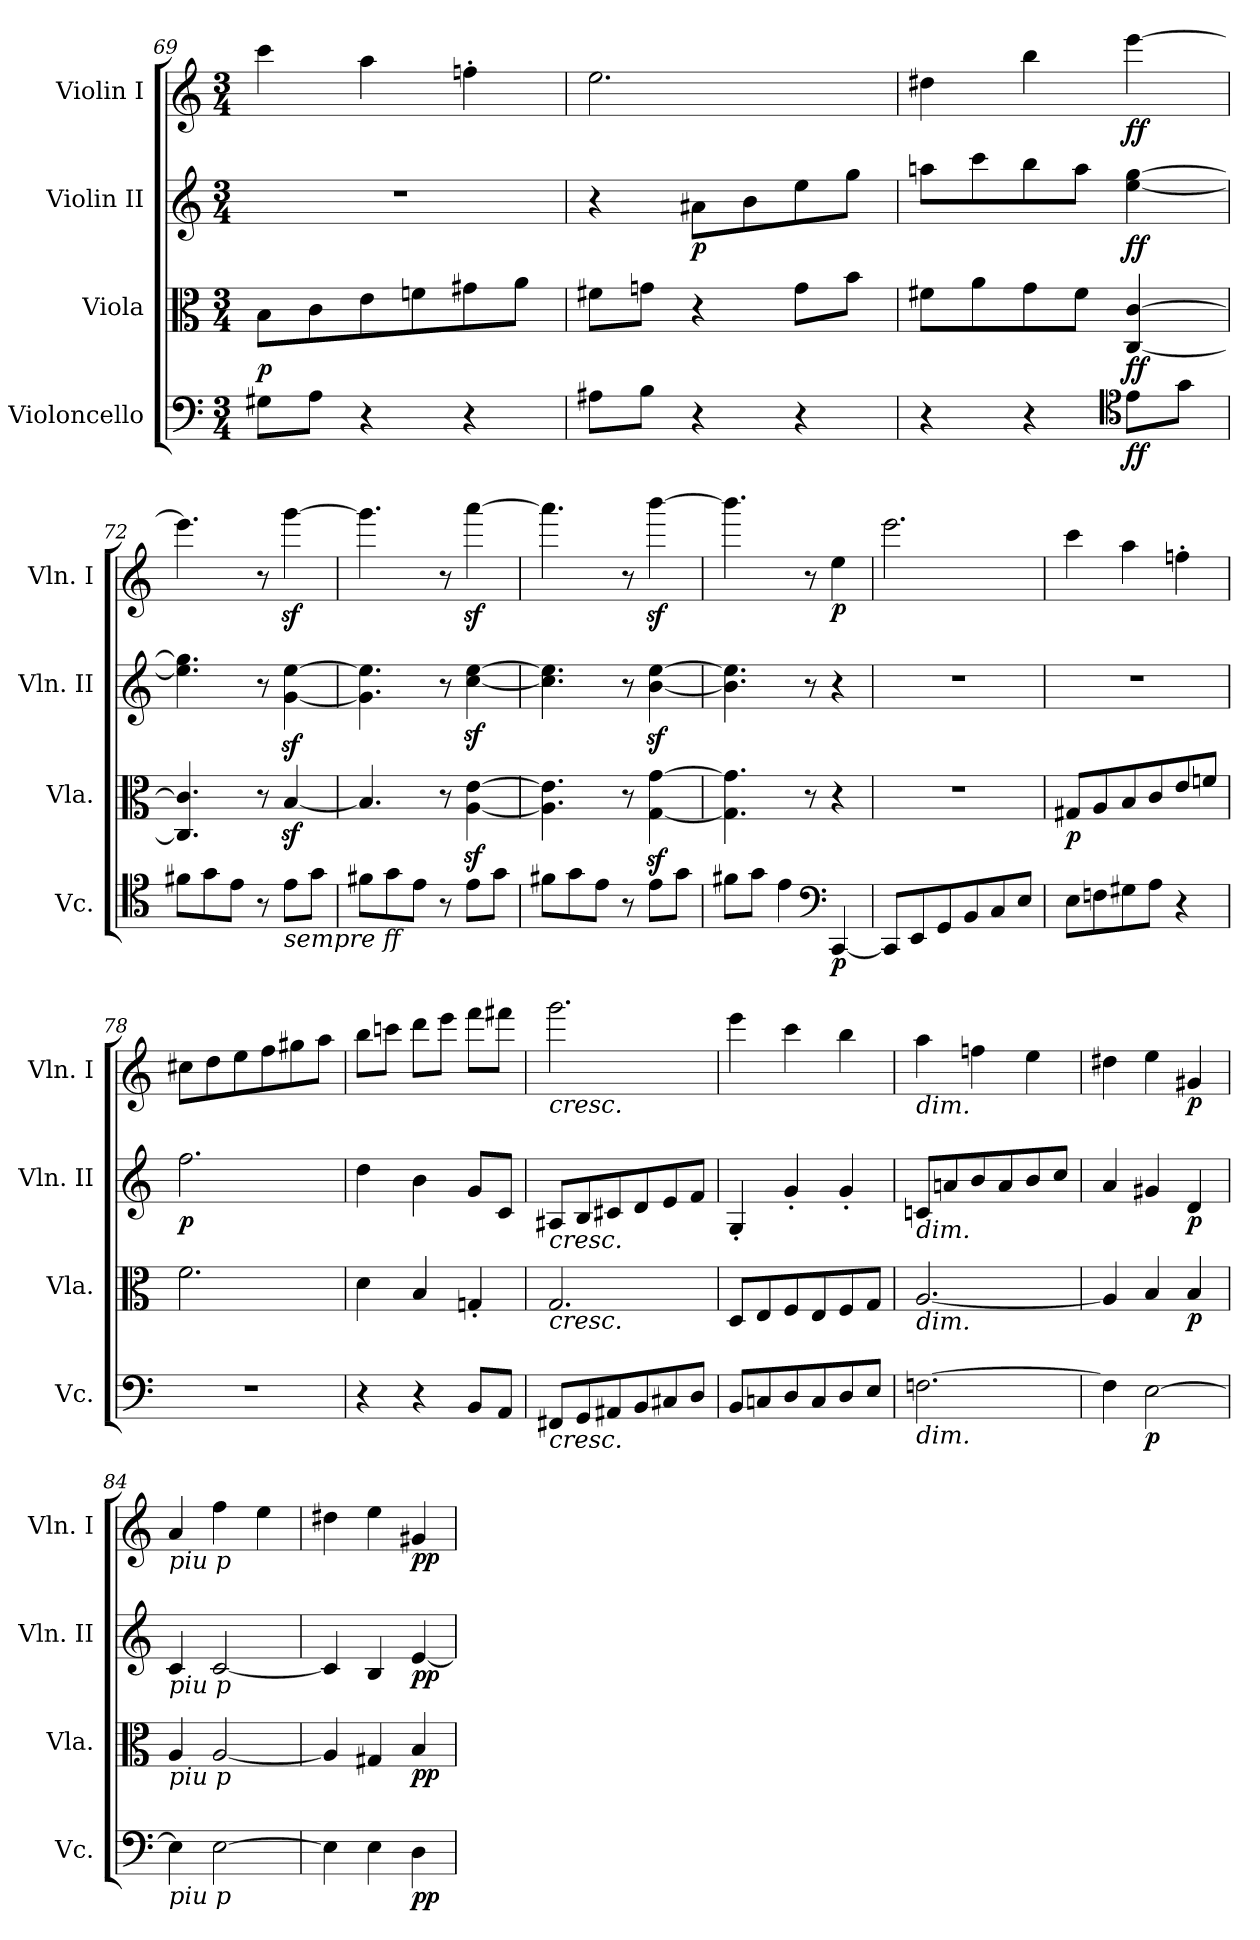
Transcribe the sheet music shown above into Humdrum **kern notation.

**kern	**dynam	**kern	**dynam	**kern	**dynam	**kern	**dynam
*part4	*part4	*part3	*part3	*part2	*part2	*part1	*part1
*staff4	*staff4	*staff3	*staff3	*staff2	*staff2	*staff1	*staff1
*I"Violoncello	*	*I"Viola	*	*I"Violin II	*	*I"Violin I	*
*I'Vc.	*	*I'Vla.	*	*I'Vln. II	*	*I'Vln. I	*
*clefF4	*	*clefC3	*	*clefG2	*	*clefG2	*
*k[]	*	*k[]	*	*k[]	*	*k[]	*
*M3/4	*	*M3/4	*	*M3/4	*	*M3/4	*
=69	=69	=69	=69	=69	=69	=69	=69
!	!	!	!LO:DY:b	!	!	!	!
8G#X\L	.	8B\L	p	2.r	.	4ccc\	.
8A\J	.	8c\	.	.	.	.	.
4r	.	8e\	.	.	.	4aa\	.
.	.	8fn\	.	.	.	.	.
4r	.	8g#X\	.	.	.	4ffn'\	.
.	.	8a\J	.	.	.	.	.
=70	=70	=70	=70	=70	=70	=70	=70
8A#X\L	.	8f#X\L	.	4r	.	2.ee\	.
8B\J	.	8gn\J	.	.	.	.	.
!	!	!	!	!	!LO:DY:b	!	!
4r	.	4r	.	8a#X\L	p	.	.
.	.	.	.	8b\	.	.	.
4r	.	8g\L	.	8ee\	.	.	.
.	.	8b\J	.	8gg\J	.	.	.
=71	=71	=71	=71	=71	=71	=71	=71
4r	.	8f#X\L	.	8aan\L	.	4dd#X\	.
.	.	8a\	.	8ccc\	.	.	.
4r	.	8g\	.	8bb\	.	4bb\	.
.	.	8f#\J	.	8aa\J	.	.	.
*clefC4	*	*	*	*	*	*	*
!	!LO:DY:b	!	!LO:DY:b	!	!LO:DY:b	!	!LO:DY:b
8e\L	ff	[4C/ [4c/	ff	[4ee\ [4gg\	ff	[4eee\	ff
8g\J	.	.	.	.	.	.	.
!!LO:LB:g=z
=72	=72	=72	=72	=72	=72	=72	=72
8f#X\L	.	4.C/] 4.c/]	.	4.ee\] 4.gg\]	.	4.eee\]	.
8g\	.	.	.	.	.	.	.
8e\J	.	.	.	.	.	.	.
8r	.	8r	.	8r	.	8r	.
!LO:TX:b:i:t=sempre ff	!	!	!	!	!	!	!
8e\L	.	[4Bz</	.	[4g\z< [4ee\z<	.	[4gggz<\	.
8g\J	.	.	.	.	.	.	.
=73	=73	=73	=73	=73	=73	=73	=73
8f#X\L	.	4.B/]	.	4.g\] 4.ee\]	.	4.ggg\]	.
8g\	.	.	.	.	.	.	.
8e\J	.	.	.	.	.	.	.
8r	.	8r	.	8r	.	8r	.
8e\L	.	[4A\z< [4e\z<	.	[4cc\z< [4ee\z<	.	[4aaaz<\	.
8g\J	.	.	.	.	.	.	.
=74	=74	=74	=74	=74	=74	=74	=74
8f#X\L	.	4.A\] 4.e\]	.	4.cc\] 4.ee\]	.	4.aaa\]	.
8g\	.	.	.	.	.	.	.
8e\J	.	.	.	.	.	.	.
8r	.	8r	.	8r	.	8r	.
8e\L	.	[4G\z< [4g\z<	.	[4b\z< [4ee\z<	.	[4bbbz<\	.
8g\J	.	.	.	.	.	.	.
=75	=75	=75	=75	=75	=75	=75	=75
8f#X\L	.	4.G\] 4.g\]	.	4.b\] 4.ee\]	.	4.bbb\]	.
8g\J	.	.	.	.	.	.	.
4e\	.	.	.	.	.	.	.
.	.	8r	.	8r	.	8r	.
*clefF4	*	*	*	*	*	*	*
!	!LO:DY:b	!	!	!	!	!	!LO:DY:b
[4CC/	p	4r	.	4r	.	4ee\	p
=76	=76	=76	=76	=76	=76	=76	=76
8CC/L]	.	2.r	.	2.r	.	2.eee\	.
8EE/	.	.	.	.	.	.	.
8GG/	.	.	.	.	.	.	.
8BB/	.	.	.	.	.	.	.
8C/	.	.	.	.	.	.	.
8E/J	.	.	.	.	.	.	.
=77	=77	=77	=77	=77	=77	=77	=77
!	!	!	!LO:DY:b	!	!	!	!
8E\L	.	8G#X/L	p	2.r	.	4ccc\	.
8Fn\	.	8A/	.	.	.	.	.
8G#X\	.	8B/	.	.	.	4aa\	.
8A\J	.	8c/	.	.	.	.	.
4r	.	8e/	.	.	.	4ffn'\	.
.	.	8fn/J	.	.	.	.	.
!!LO:PB:g=z
=78	=78	=78	=78	=78	=78	=78	=78
!	!	!	!	!	!LO:DY:b	!	!
2.r	.	2.f\	.	2.ff\	p	8cc#X\L	.
.	.	.	.	.	.	8dd\	.
.	.	.	.	.	.	8ee\	.
.	.	.	.	.	.	8ff\	.
.	.	.	.	.	.	8gg#X\	.
.	.	.	.	.	.	8aa\J	.
=79	=79	=79	=79	=79	=79	=79	=79
4r	.	4d\	.	4dd\	.	8bb\L	.
.	.	.	.	.	.	8cccn\J	.
4r	.	4B/	.	4b\	.	8ddd\L	.
.	.	.	.	.	.	8eee\J	.
8BB/L	.	4Gn'/	.	8g/L	.	8fff\L	.
8AA/J	.	.	.	8c/J	.	8fff#X\J	.
=80	=80	=80	=80	=80	=80	=80	=80
!	!	!	!	!	!	!LO:TX:b:i:t=cresc.	!
!	!	!	!	!LO:TX:b:i:t=cresc.	!	!	!
!	!	!LO:TX:b:i:t=cresc.	!	!	!	!	!
!LO:TX:b:i:t=cresc.	!	!	!	!	!	!	!
8FF#X/L	.	2.G/	.	8A#X/L	.	2.ggg\	.
8GG/	.	.	.	8B/	.	.	.
8AA#X/	.	.	.	8c#X/	.	.	.
8BB/	.	.	.	8d/	.	.	.
8C#X/	.	.	.	8e/	.	.	.
8D/J	.	.	.	8f/J	.	.	.
=81	=81	=81	=81	=81	=81	=81	=81
8BB/L	.	8D/L	.	4G'/	.	4eee\	.
8Cn/	.	8E/	.	.	.	.	.
8D/	.	8F/	.	4g'/	.	4ccc\	.
8C/	.	8E/	.	.	.	.	.
8D/	.	8F/	.	4g'/	.	4bb\	.
8E/J	.	8G/J	.	.	.	.	.
=82	=82	=82	=82	=82	=82	=82	=82
!	!	!	!	!	!	!LO:TX:b:i:t=dim.	!
!	!	!	!	!LO:TX:b:i:t=dim.	!	!	!
!	!	!LO:TX:b:i:t=dim.	!	!	!	!	!
!LO:TX:b:i:t=dim.	!	!	!	!	!	!	!
[2.Fn\	.	[2.A/	.	8cn/L	.	4aa\	.
.	.	.	.	8an/	.	.	.
.	.	.	.	8b/	.	4ffn\	.
.	.	.	.	8a/	.	.	.
.	.	.	.	8b/	.	4ee\	.
.	.	.	.	8cc/J	.	.	.
=83	=83	=83	=83	=83	=83	=83	=83
4F\]	.	4A/]	.	4a/	.	4dd#X\	.
!	!LO:DY:b	!	!	!	!	!	!
[2E\	p	4B/	.	4g#X/	.	4ee\	.
!	!	!	!LO:DY:b	!	!LO:DY:b	!	!LO:DY:b
.	.	4B/	p	4d/	p	4g#X/	p
!!LO:LB:g=z
=84	=84	=84	=84	=84	=84	=84	=84
!	!	!	!	!	!	!LO:TX:b:i:t=piu p	!
!	!	!	!	!LO:TX:b:i:t=piu p	!	!	!
!	!	!LO:TX:b:i:t=piu p	!	!	!	!	!
!LO:TX:b:i:t=piu p	!	!	!	!	!	!	!
4E\]	.	4A/	.	4c/	.	4a/	.
[2E\	.	[2A/	.	[2c/	.	4ff\	.
.	.	.	.	.	.	4ee\	.
=85	=85	=85	=85	=85	=85	=85	=85
4E\]	.	4A/]	.	4c/]	.	4dd#X\	.
4E\	.	4G#X/	.	4B/	.	4ee\	.
!	!LO:DY:b	!	!LO:DY:b	!	!LO:DY:b	!	!LO:DY:b
4D\	pp	4B/	pp	[4e/	pp	4g#X/	pp
=	=	=	=	=	=	=	=
*-	*-	*-	*-	*-	*-	*-	*-
